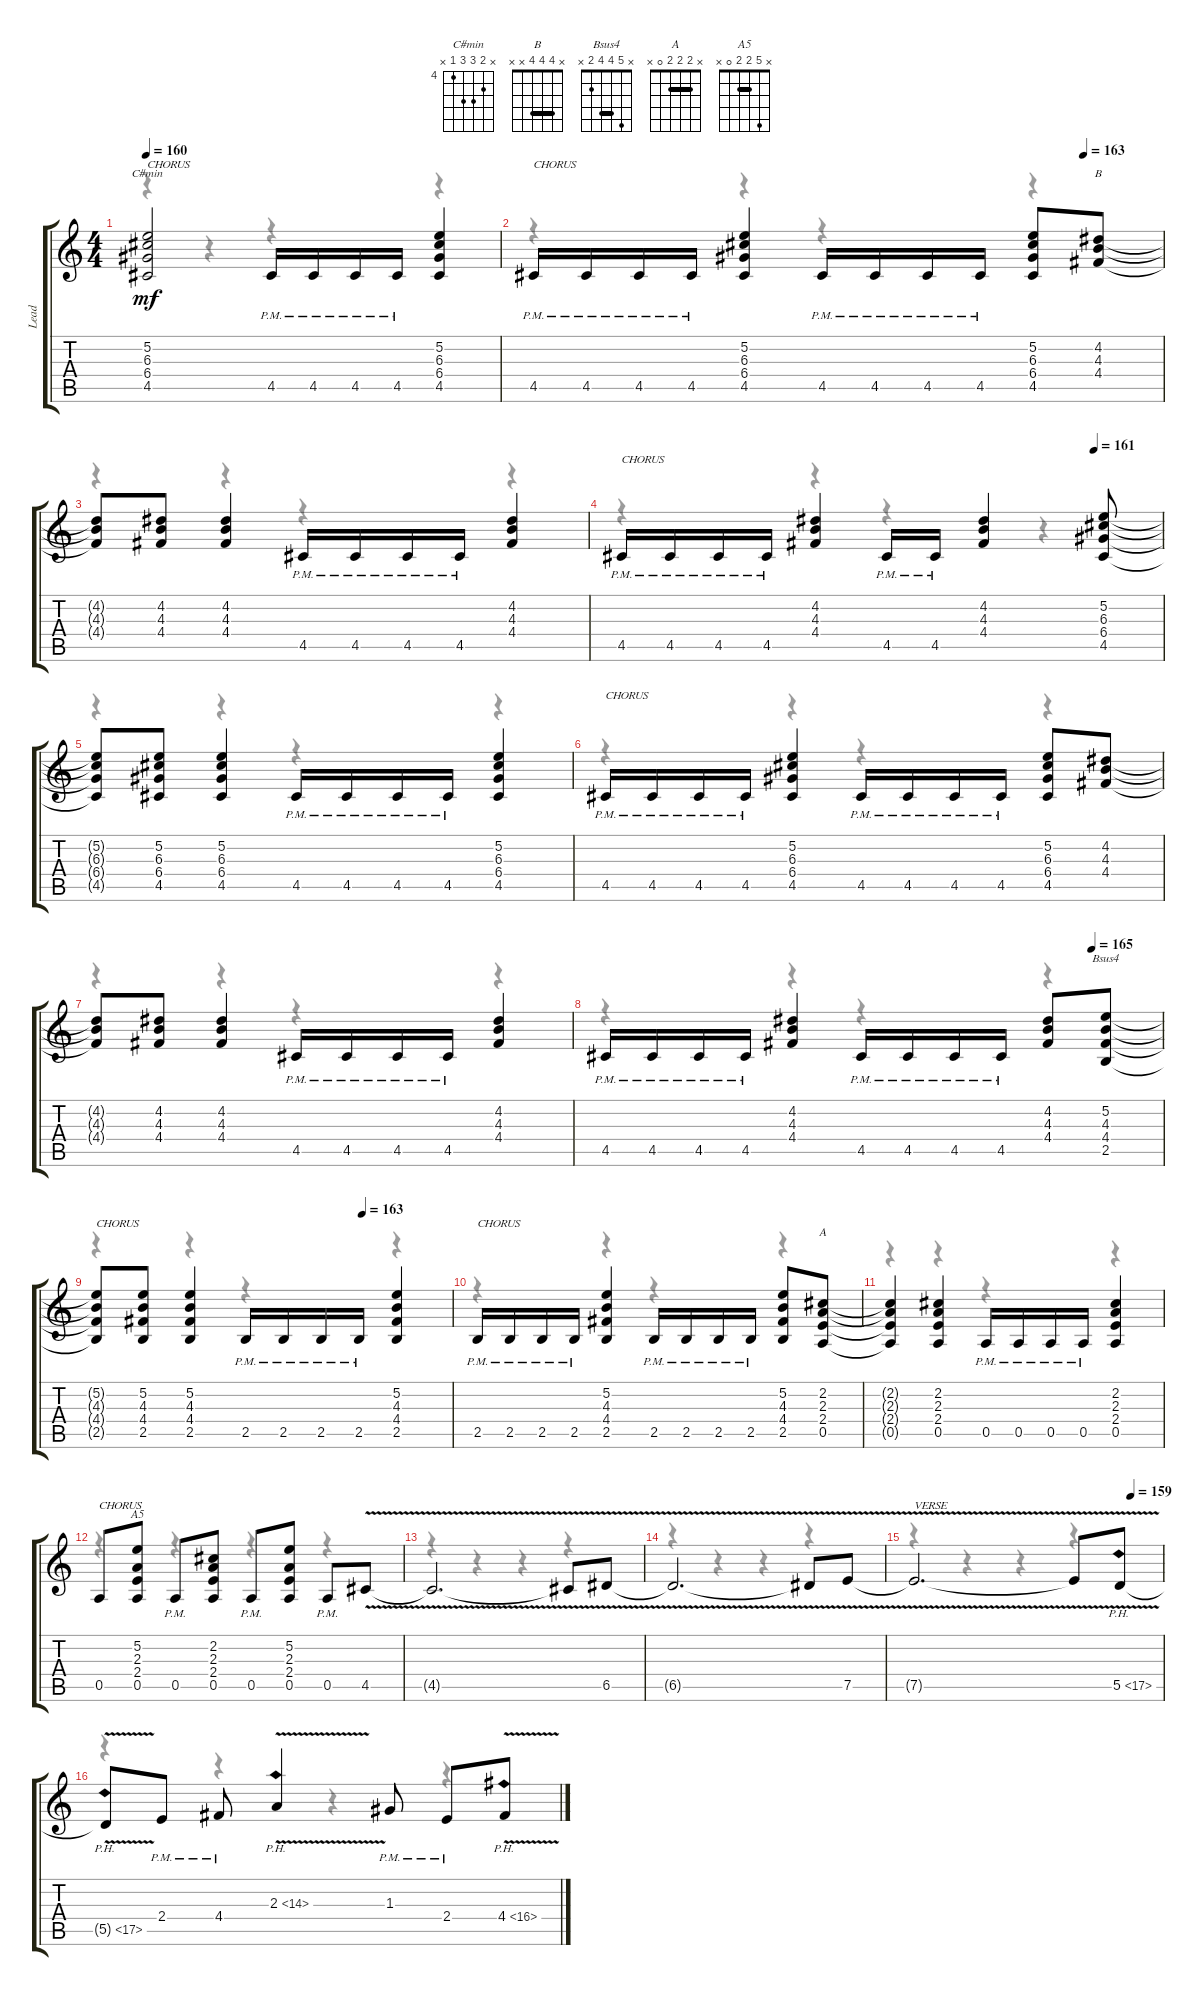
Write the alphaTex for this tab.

\track ("Lead" "Lead") {instrument overdrivenguitar}
\staff {score tabs}
\tuning (E4 B3 G3 D3 A2 E2) {hide}
\chord ("C#min" x 5 6 6 4 x) {firstfret 4}
\chord ("B" x 4 4 4 x x) {barre 4}
\chord ("Bsus4" x 5 4 4 2 x) {barre 4}
\chord ("A" x 2 2 2 0 x) {barre 2}
\chord ("A5" x 5 2 2 0 x) {barre 2}
\voice
\ts (4 4)
\tempo 160
\clef g2
\ks c
(5.2 6.3 6.4 4.5).2{ch "C#min" txt "CHORUS" dy mf} 4.5{pm}.16 4.5{pm}.16 4.5{pm}.16 4.5{pm}.16 (5.2 6.3 6.4 4.5).4 |
\tempo (163 0.875)
4.5{pm}.16{txt "CHORUS"} 4.5{pm}.16 4.5{pm}.16 4.5{pm}.16 (5.2 6.3 6.4 4.5).4 4.5{pm}.16 4.5{pm}.16 4.5{pm}.16 4.5{pm}.16 (5.2 6.3 6.4 4.5).8 (4.2 4.3 4.4).8{ch "B"} |
(4.2{t} 4.3{t} 4.4{t}).8 (4.2 4.3 4.4).8 (4.2 4.3 4.4).4 4.5{pm}.16 4.5{pm}.16 4.5{pm}.16 4.5{pm}.16 (4.2 4.3 4.4).4 |
\tempo (161 0.875)
4.5{pm}.16{txt "CHORUS"} 4.5{pm}.16 4.5{pm}.16 4.5{pm}.16 (4.2 4.3 4.4).4 4.5{pm}.16 4.5{pm}.16 (4.2 4.3 4.4).4 (5.2 6.3 6.4 4.5).8 |
(5.2{t} 6.3{t} 6.4{t} 4.5{t}).8 (5.2 6.3 6.4 4.5).8 (5.2 6.3 6.4 4.5).4 4.5{pm}.16 4.5{pm}.16 4.5{pm}.16 4.5{pm}.16 (5.2 6.3 6.4 4.5).4 |
4.5{pm}.16{txt "CHORUS"} 4.5{pm}.16 4.5{pm}.16 4.5{pm}.16 (5.2 6.3 6.4 4.5).4 4.5{pm}.16 4.5{pm}.16 4.5{pm}.16 4.5{pm}.16 (5.2 6.3 6.4 4.5).8 (4.2 4.3 4.4).8 |
(4.2{t} 4.3{t} 4.4{t}).8 (4.2 4.3 4.4).8 (4.2 4.3 4.4).4 4.5{pm}.16 4.5{pm}.16 4.5{pm}.16 4.5{pm}.16 (4.2 4.3 4.4).4 |
\tempo (165 0.875)
4.5{pm}.16 4.5{pm}.16 4.5{pm}.16 4.5{pm}.16 (4.2 4.3 4.4).4 4.5{pm}.16 4.5{pm}.16 4.5{pm}.16 4.5{pm}.16 (4.2 4.3 4.4).8 (5.2 4.3 4.4 2.5).8{ch "Bsus4"} |
\tempo (163 0.75)
(5.2{t} 4.3{t} 4.4{t} 2.5{t}).8{txt "CHORUS"} (5.2 4.3 4.4 2.5).8 (5.2 4.3 4.4 2.5).4 2.5{pm}.16 2.5{pm}.16 2.5{pm}.16 2.5{pm}.16 (5.2 4.3 4.4 2.5).4 |
2.5{pm}.16{txt "CHORUS"} 2.5{pm}.16 2.5{pm}.16 2.5{pm}.16 (5.2 4.3 4.4 2.5).4 2.5{pm}.16 2.5{pm}.16 2.5{pm}.16 2.5{pm}.16 (5.2 4.3 4.4 2.5).8 (2.2 2.3 2.4 0.5).8{ch "A"} |
(2.2{t} 2.3{t} 2.4{t} 0.5{t}).4 (2.2 2.3 2.4 0.5).4 0.5{pm}.16 0.5{pm}.16 0.5{pm}.16 0.5{pm}.16 (2.2 2.3 2.4 0.5).4 |
0.5.8{txt "CHORUS"} (5.2 2.3 2.4 0.5).8{ch "A5"} 0.5{pm}.8 (2.2 2.3 2.4 0.5).8 0.5{pm}.8 (5.2 2.3 2.4 0.5).8 0.5{pm}.8 4.5{v}.8 |
4.5{v t}.2{d} 4.5{v t}.8 6.5{v}.8 |
6.5{v t}.2{d} 6.5{v t}.8 7.5{v}.8 |
\tempo (159 0.875)
7.5{v t}.2{d txt "VERSE"} 7.5{v t}.8 5.5{ph 12 v}.8 |
5.5{ph 12 v t}.8 2.4{pm}.8 4.4{pm}.8 2.3{ph 12 v}.4 1.3{pm}.8 2.4{pm}.8 4.4{ph 12 v}.8
\voice
\clef g2
\ottava regular
\simile none
\ks c
r.4{dy f} r.4 r.4 r.4 |
r.4 r.4 r.4 r.4 |
r.4 r.4 r.4 r.4 |
r.4 r.4 r.4 r.4 |
r.4 r.4 r.4 r.4 |
r.4 r.4 r.4 r.4 |
r.4 r.4 r.4 r.4 |
r.4 r.4 r.4 r.4 |
r.4 r.4 r.4 r.4 |
r.4 r.4 r.4 r.4 |
r.4 r.4 r.4 r.4 |
r.4 r.4 r.4 r.4 |
r.4 r.4 r.4 r.4 |
r.4 r.4 r.4 r.4 |
r.4 r.4 r.4 r.4 |
r.4 r.4 r.4 r.4
